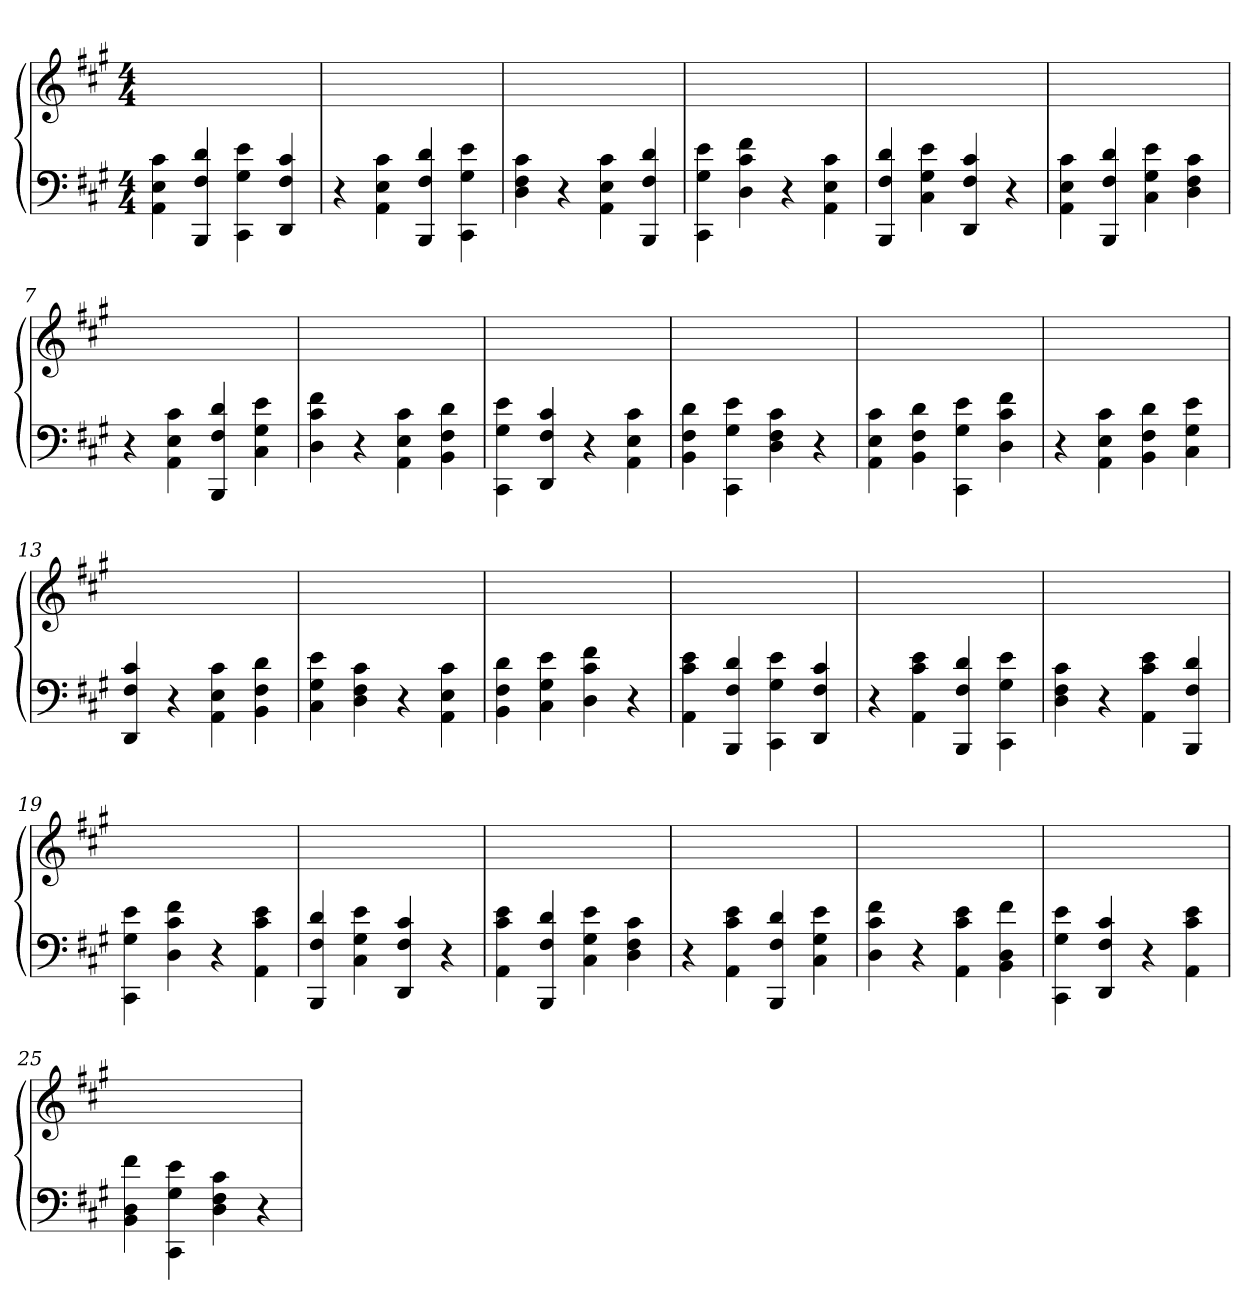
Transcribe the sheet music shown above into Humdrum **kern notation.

**kern	**kern
*part2	*part1
*staff2	*staff1
*clefF4	*clefG2
*k[f#c#g#]	*k[f#c#g#]
*A:	*A:
*M4/4	*M4/4
*MM60	*MM60
=1	=1
4AA 4E 4c#	1ryy
4BBB 4F# 4d	.
4CC# 4G# 4e	.
4DD 4F# 4c#	.
=2	=2
4r	1ryy
4AA 4E 4c#	.
4BBB 4F# 4d	.
4CC# 4G# 4e	.
=3	=3
4D 4F# 4c#	1ryy
4r	.
4AA 4E 4c#	.
4BBB 4F# 4d	.
=4	=4
4CC# 4G# 4e	1ryy
4D 4c# 4f#	.
4r	.
4AA 4E 4c#	.
=5	=5
4BBB 4F# 4d	1ryy
4C# 4G# 4e	.
4DD 4F# 4c#	.
4r	.
=6	=6
4AA 4E 4c#	1ryy
4BBB 4F# 4d	.
4C# 4G# 4e	.
4D 4F# 4c#	.
=7	=7
4r	1ryy
4AA 4E 4c#	.
4BBB 4F# 4d	.
4C# 4G# 4e	.
=8	=8
4D 4c# 4f#	1ryy
4r	.
4AA 4E 4c#	.
4BB 4F# 4d	.
=9	=9
4CC# 4G# 4e	1ryy
4DD 4F# 4c#	.
4r	.
4AA 4E 4c#	.
=10	=10
4BB 4F# 4d	1ryy
4CC# 4G# 4e	.
4D 4F# 4c#	.
4r	.
=11	=11
4AA 4E 4c#	1ryy
4BB 4F# 4d	.
4CC# 4G# 4e	.
4D 4c# 4f#	.
=12	=12
4r	1ryy
4AA 4E 4c#	.
4BB 4F# 4d	.
4C# 4G# 4e	.
=13	=13
4DD 4F# 4c#	1ryy
4r	.
4AA 4E 4c#	.
4BB 4F# 4d	.
=14	=14
4C# 4G# 4e	1ryy
4D 4F# 4c#	.
4r	.
4AA 4E 4c#	.
=15	=15
4BB 4F# 4d	1ryy
4C# 4G# 4e	.
4D 4c# 4f#	.
4r	.
=16	=16
4AA 4c# 4e	1ryy
4BBB 4F# 4d	.
4CC# 4G# 4e	.
4DD 4F# 4c#	.
=17	=17
4r	1ryy
4AA 4c# 4e	.
4BBB 4F# 4d	.
4CC# 4G# 4e	.
=18	=18
4D 4F# 4c#	1ryy
4r	.
4AA 4c# 4e	.
4BBB 4F# 4d	.
=19	=19
4CC# 4G# 4e	1ryy
4D 4c# 4f#	.
4r	.
4AA 4c# 4e	.
=20	=20
4BBB 4F# 4d	1ryy
4C# 4G# 4e	.
4DD 4F# 4c#	.
4r	.
=21	=21
4AA 4c# 4e	1ryy
4BBB 4F# 4d	.
4C# 4G# 4e	.
4D 4F# 4c#	.
=22	=22
4r	1ryy
4AA 4c# 4e	.
4BBB 4F# 4d	.
4C# 4G# 4e	.
=23	=23
4D 4c# 4f#	1ryy
4r	.
4AA 4c# 4e	.
4BB 4D 4f#	.
=24	=24
4CC# 4G# 4e	1ryy
4DD 4F# 4c#	.
4r	.
4AA 4c# 4e	.
=25	=25
4BB 4D 4f#	1ryy
4CC# 4G# 4e	.
4D 4F# 4c#	.
4r	.
=	=
*-	*-
